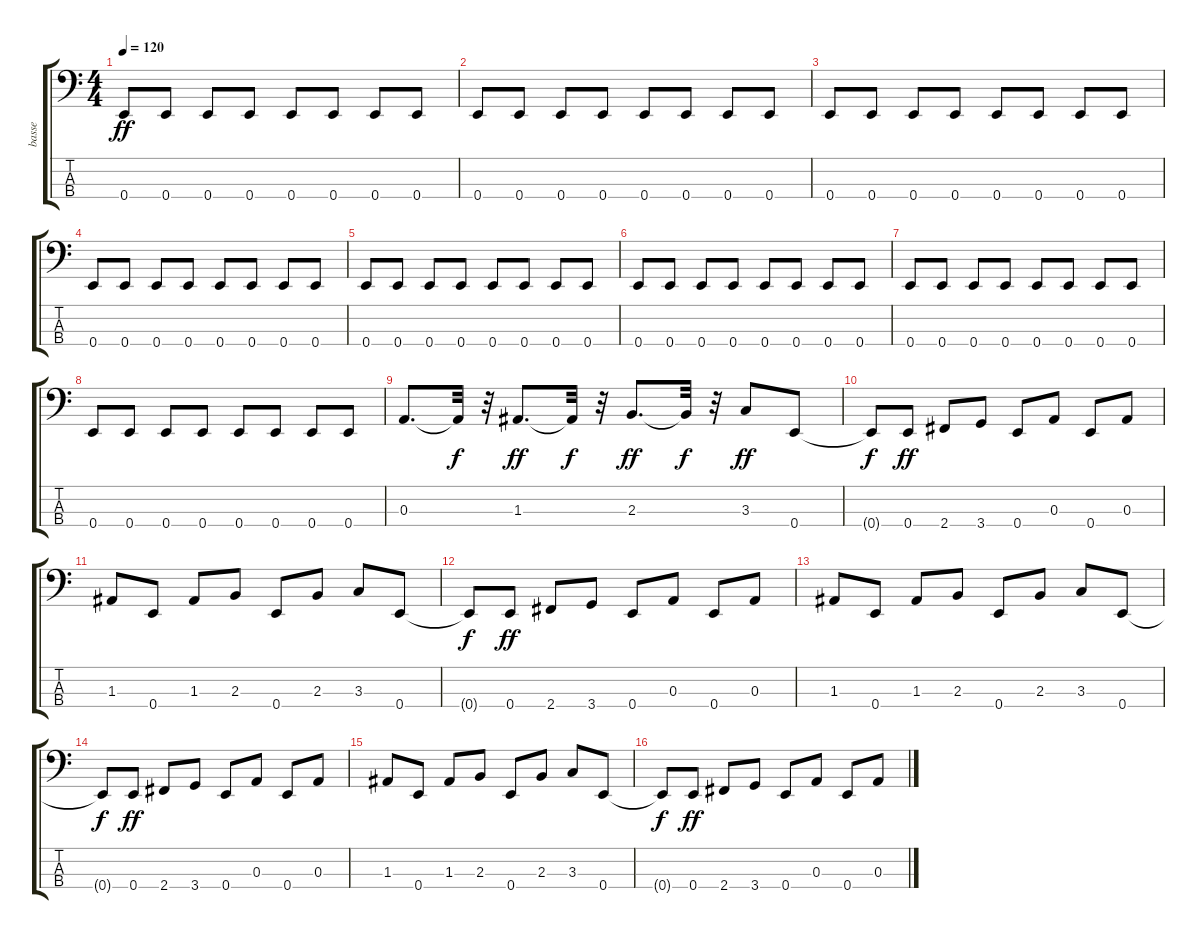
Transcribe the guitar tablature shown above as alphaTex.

\track ("basse" "basse") {instrument electricbassfinger}
\staff {score tabs}
\tuning (G2 D2 A1 E1) {hide}
\ts (4 4)
\tempo 120
\clef f4
\ks c
0.4.8{dy ff} 0.4.8 0.4.8 0.4.8 0.4.8 0.4.8 0.4.8 0.4.8 |
0.4.8 0.4.8 0.4.8 0.4.8 0.4.8 0.4.8 0.4.8 0.4.8 |
0.4.8 0.4.8 0.4.8 0.4.8 0.4.8 0.4.8 0.4.8 0.4.8 |
0.4.8 0.4.8 0.4.8 0.4.8 0.4.8 0.4.8 0.4.8 0.4.8 |
0.4.8 0.4.8 0.4.8 0.4.8 0.4.8 0.4.8 0.4.8 0.4.8 |
0.4.8 0.4.8 0.4.8 0.4.8 0.4.8 0.4.8 0.4.8 0.4.8 |
0.4.8 0.4.8 0.4.8 0.4.8 0.4.8 0.4.8 0.4.8 0.4.8 |
0.4.8 0.4.8 0.4.8 0.4.8 0.4.8 0.4.8 0.4.8 0.4.8 |
0.3.8{d} 0.3{t}.32{dy f} r.32 1.3.8{d dy ff} 1.3{t}.32{dy f} r.32 2.3.8{d dy ff} 2.3{t}.32{dy f} r.32 3.3.8{dy ff} 0.4.8 |
0.4{t}.8{dy f} 0.4.8{dy ff} 2.4.8 3.4.8 0.4.8 0.3.8 0.4.8 0.3.8 |
1.3.8 0.4.8 1.3.8 2.3.8 0.4.8 2.3.8 3.3.8 0.4.8 |
0.4{t}.8{dy f} 0.4.8{dy ff} 2.4.8 3.4.8 0.4.8 0.3.8 0.4.8 0.3.8 |
1.3.8 0.4.8 1.3.8 2.3.8 0.4.8 2.3.8 3.3.8 0.4.8 |
0.4{t}.8{dy f} 0.4.8{dy ff} 2.4.8 3.4.8 0.4.8 0.3.8 0.4.8 0.3.8 |
1.3.8 0.4.8 1.3.8 2.3.8 0.4.8 2.3.8 3.3.8 0.4.8 |
0.4{t}.8{dy f} 0.4.8{dy ff} 2.4.8 3.4.8 0.4.8 0.3.8 0.4.8 0.3.8
